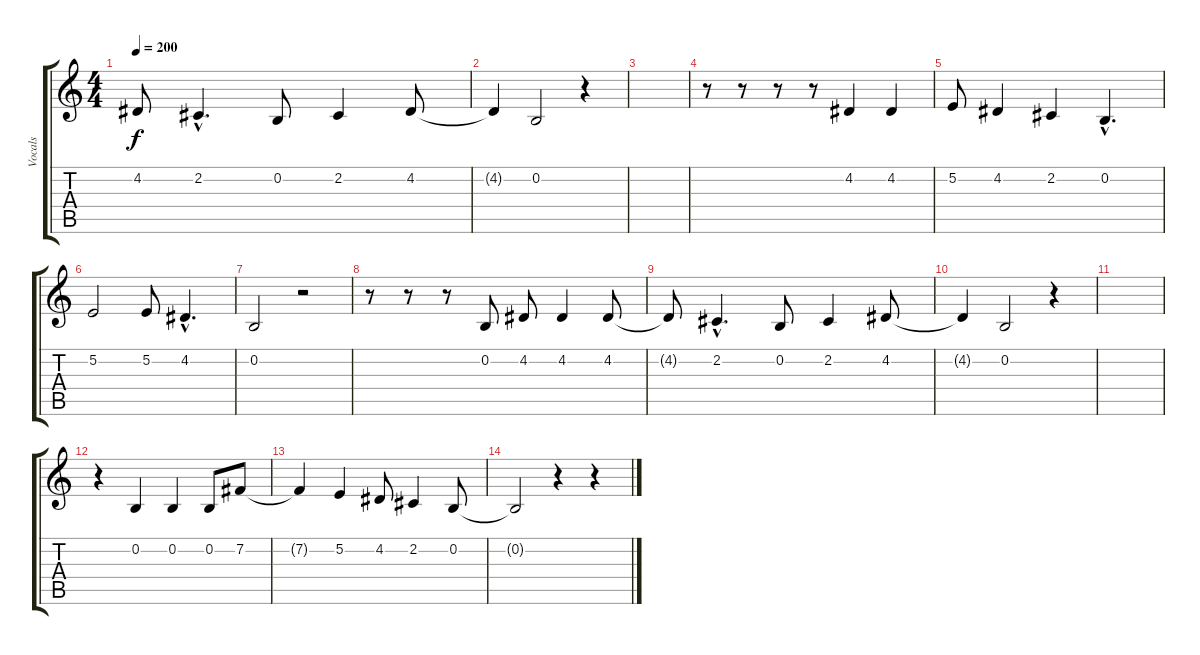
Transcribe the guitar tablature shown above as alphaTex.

\track ("Vocals" "Vocals") {instrument oboe}
\staff {score tabs}
\tuning (E4 B3 G3 D3 A2 E2) {hide}
\ts (4 4)
\tempo 200
\clef g2
\ks c
4.2{t}.8{dy f} 2.2{hac}.4{d} 0.2.8 2.2.4 4.2.8 |
4.2{t}.4 0.2.2 r.4 |
|
r.8 r.8 r.8 r.8 4.2.4 4.2.4 |
5.2.8 4.2.4 2.2.4 0.2{hac}.4{d} |
5.2.2 5.2.8 4.2{hac}.4{d} |
0.2.2 r.2 |
r.8 r.8 r.8 0.2.8 4.2.8 4.2.4 4.2.8 |
4.2{t}.8 2.2{hac}.4{d} 0.2.8 2.2.4 4.2.8 |
4.2{t}.4 0.2.2 r.4 |
|
r.4 0.2.4 0.2.4 0.2.8 7.2.8 |
7.2{t}.4 5.2.4 4.2.8 2.2.4 0.2.8 |
0.2{t}.2 r.4 r.4
